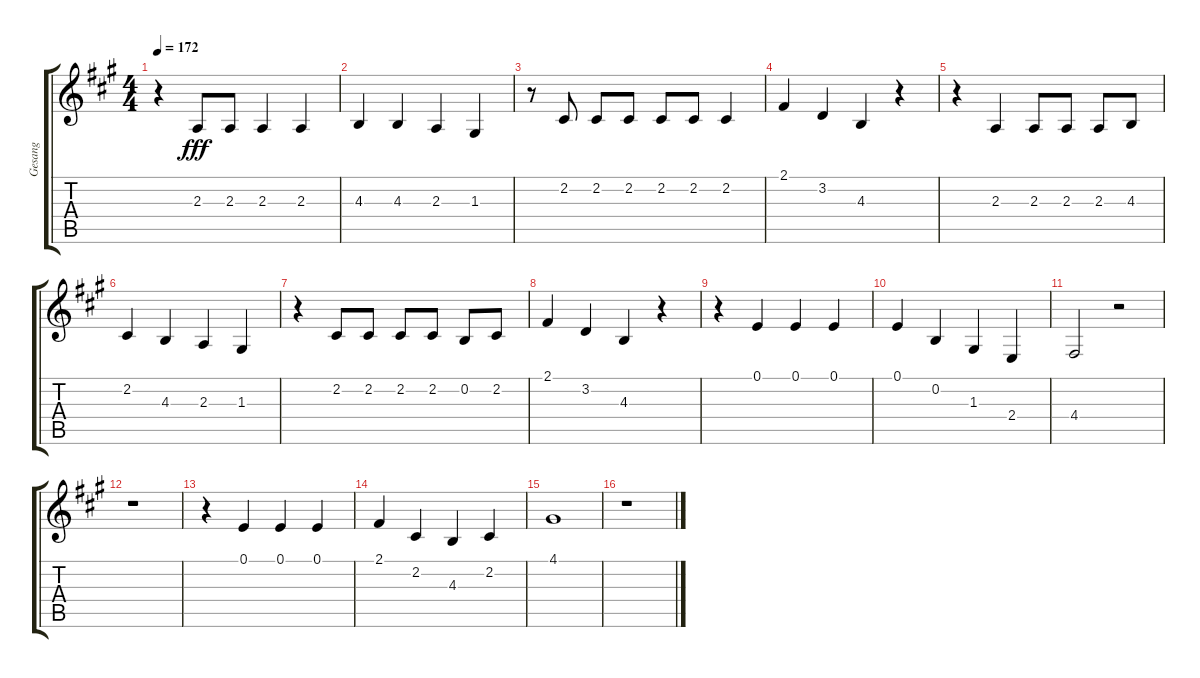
\track ("Gesang" "Gesang") {instrument oboe}
\staff {score tabs}
\tuning (E4 B3 G3 D3 A2 E2) {hide}
\ts (4 4)
\tempo 172
\clef g2
\ks a
r.4{dy fff} 2.3.8 2.3.8 2.3.4 2.3.4 |
4.3.4 4.3.4 2.3.4 1.3.4 |
r.8 2.2.8 2.2.8 2.2.8 2.2.8 2.2.8 2.2.4 |
2.1.4 3.2.4 4.3.4 r.4 |
r.4 2.3.4 2.3.8 2.3.8 2.3.8 4.3.8 |
2.2.4 4.3.4 2.3.4 1.3.4 |
r.4 2.2.8 2.2.8 2.2.8 2.2.8 0.2.8 2.2.8 |
2.1.4 3.2.4 4.3.4 r.4 |
r.4 0.1.4 0.1.4 0.1.4 |
0.1.4 0.2.4 1.3.4 2.4.4 |
4.4.2 r.2 |
r.1 |
r.4 0.1.4 0.1.4 0.1.4 |
2.1.4 2.2.4 4.3.4 2.2.4 |
4.1.1 |
r.1
